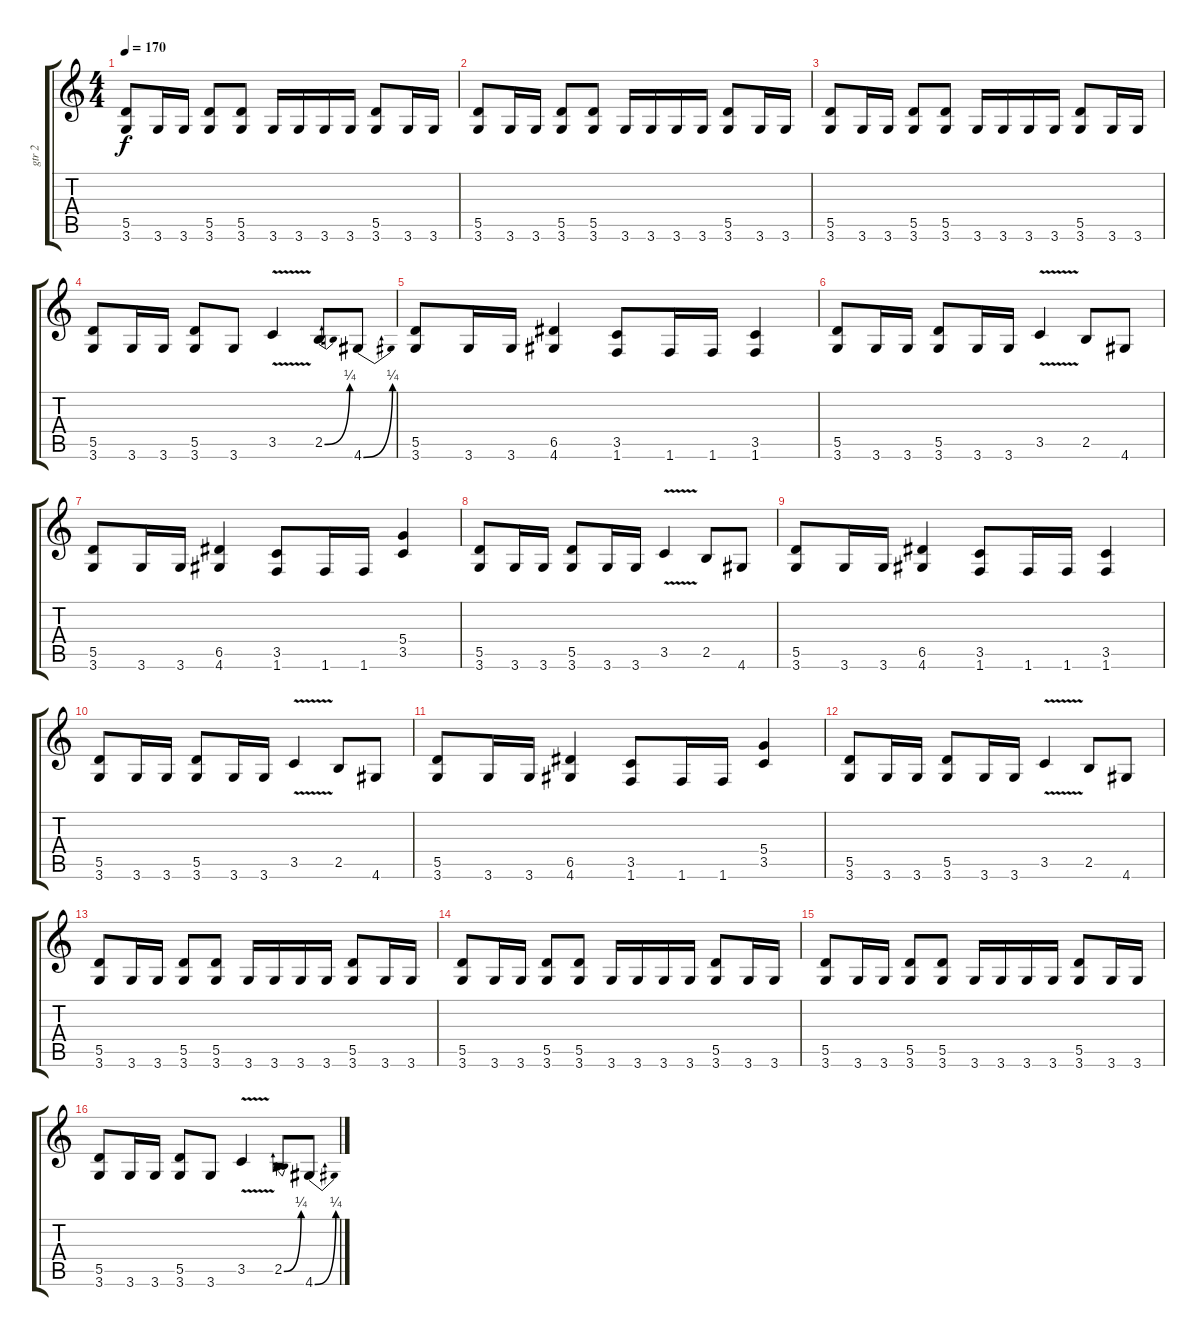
\track ("gtr 2" "gtr 2") {instrument distortionguitar}
\staff {score tabs}
\tuning (E4 B3 G3 D3 A2 E2) {hide}
\ts (4 4)
\tempo 170
\clef g2
\ks c
(5.5 3.6).8{dy f} 3.6.16 3.6.16 (5.5 3.6).8 (5.5 3.6).8 3.6.16 3.6.16 3.6.16 3.6.16 (5.5 3.6).8 3.6.16 3.6.16 |
(5.5 3.6).8 3.6.16 3.6.16 (5.5 3.6).8 (5.5 3.6).8 3.6.16 3.6.16 3.6.16 3.6.16 (5.5 3.6).8 3.6.16 3.6.16 |
(5.5 3.6).8 3.6.16 3.6.16 (5.5 3.6).8 (5.5 3.6).8 3.6.16 3.6.16 3.6.16 3.6.16 (5.5 3.6).8 3.6.16 3.6.16 |
(5.5 3.6).8 3.6.16 3.6.16 (5.5 3.6).8 3.6.8 3.5{v}.4 2.5{be (bend 0 0 60 1)}.8 4.6{be (bend 0 0 60 1)}.8 |
(5.5 3.6).8 3.6.16 3.6.16 (6.5 4.6).4 (3.5 1.6).8 1.6.16 1.6.16 (3.5 1.6).4 |
(5.5 3.6).8 3.6.16 3.6.16 (5.5 3.6).8 3.6.16 3.6.16 3.5{v}.4 2.5.8 4.6.8 |
(5.5 3.6).8 3.6.16 3.6.16 (6.5 4.6).4 (3.5 1.6).8 1.6.16 1.6.16 (5.4 3.5).4 |
(5.5 3.6).8 3.6.16 3.6.16 (5.5 3.6).8 3.6.16 3.6.16 3.5{v}.4 2.5.8 4.6.8 |
(5.5 3.6).8 3.6.16 3.6.16 (6.5 4.6).4 (3.5 1.6).8 1.6.16 1.6.16 (3.5 1.6).4 |
(5.5 3.6).8 3.6.16 3.6.16 (5.5 3.6).8 3.6.16 3.6.16 3.5{v}.4 2.5.8 4.6.8 |
(5.5 3.6).8 3.6.16 3.6.16 (6.5 4.6).4 (3.5 1.6).8 1.6.16 1.6.16 (5.4 3.5).4 |
(5.5 3.6).8 3.6.16 3.6.16 (5.5 3.6).8 3.6.16 3.6.16 3.5{v}.4 2.5.8 4.6.8 |
(5.5 3.6).8 3.6.16 3.6.16 (5.5 3.6).8 (5.5 3.6).8 3.6.16 3.6.16 3.6.16 3.6.16 (5.5 3.6).8 3.6.16 3.6.16 |
(5.5 3.6).8 3.6.16 3.6.16 (5.5 3.6).8 (5.5 3.6).8 3.6.16 3.6.16 3.6.16 3.6.16 (5.5 3.6).8 3.6.16 3.6.16 |
(5.5 3.6).8 3.6.16 3.6.16 (5.5 3.6).8 (5.5 3.6).8 3.6.16 3.6.16 3.6.16 3.6.16 (5.5 3.6).8 3.6.16 3.6.16 |
(5.5 3.6).8 3.6.16 3.6.16 (5.5 3.6).8 3.6.8 3.5{v}.4 2.5{be (bend 0 0 60 1)}.8 4.6{be (bend 0 0 60 1)}.8
